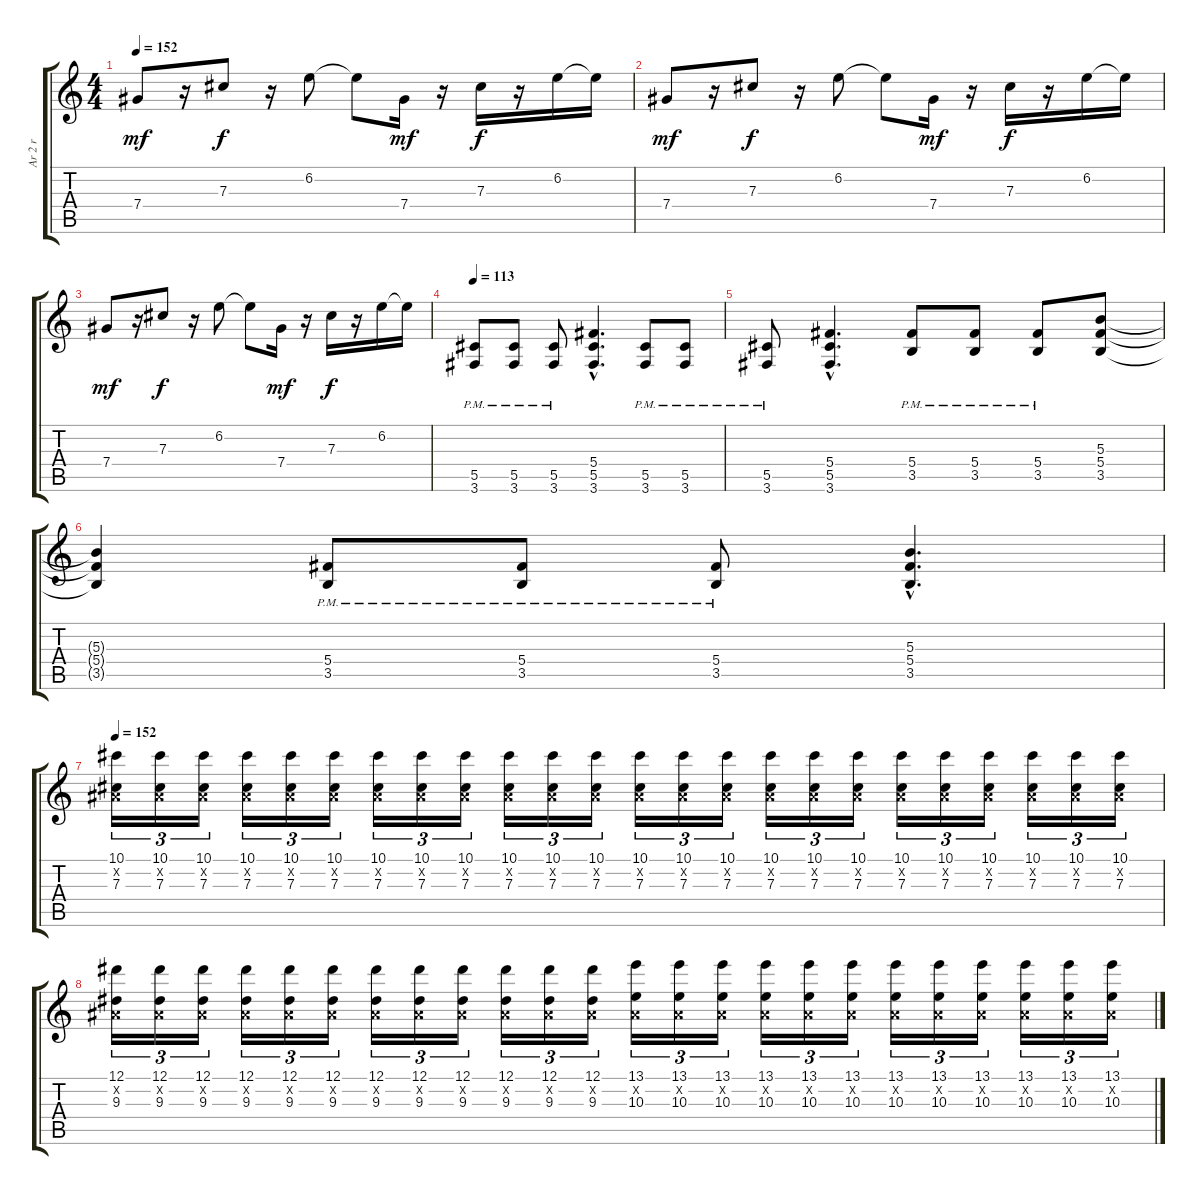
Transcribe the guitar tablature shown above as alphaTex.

\track ("Ar 2 r" "Ar 2 r") {instrument overdrivenguitar}
\staff {score tabs}
\tuning (Eb4 Bb3 Gb3 Db3 Ab2 Eb2) {hide}
\ts (4 4)
\tempo 152
\clef g2
\ks c
7.4.8{dy mf} r.16 7.3.8{dy f} r.16 6.2.8 6.2{t}.8 7.4.16{dy mf} r.16 7.3.16{dy f} r.16 6.2.16 6.2{t}.16 |
7.4.8{dy mf} r.16 7.3.8{dy f} r.16 6.2.8 6.2{t}.8 7.4.16{dy mf} r.16 7.3.16{dy f} r.16 6.2.16 6.2{t}.16 |
7.4.8{dy mf} r.16 7.3.8{dy f} r.16 6.2.8 6.2{t}.8 7.4.16{dy mf} r.16 7.3.16{dy f} r.16 6.2.16 6.2{t}.16 |
\tempo 113
(5.5{pm} 3.6{pm}).8{volume 12 instrument overdrivenguitar} (5.5{pm} 3.6{pm}).8 (5.5{pm} 3.6{pm}).8 (5.4{hac} 5.5{hac} 3.6{hac}).4{d} (5.5{pm} 3.6{pm}).8 (5.5{pm} 3.6{pm}).8 |
(5.5{pm} 3.6{pm}).8 (5.4{hac} 5.5{hac} 3.6{hac}).4{d} (5.4{pm} 3.5{pm}).8 (5.4{pm} 3.5{pm}).8 (5.4{pm} 3.5{pm}).8 (5.3 5.4 3.5).8 |
(5.3{t} 5.4{t} 3.5{t}).4 (5.4{pm} 3.5{pm}).8 (5.4{pm} 3.5{pm}).8 (5.4{pm} 3.5{pm}).8 (5.3{hac} 5.4{hac} 3.5{hac}).4{d} |
\tempo 152
(10.1 0.2{x} 7.3).16{tu (3 2) volume 7} (10.1 0.2{x} 7.3).16{tu (3 2)} (10.1 0.2{x} 7.3).16{tu (3 2)} (10.1 0.2{x} 7.3).16{tu (3 2)} (10.1 0.2{x} 7.3).16{tu (3 2)} (10.1 0.2{x} 7.3).16{tu (3 2)} (10.1 0.2{x} 7.3).16{tu (3 2)} (10.1 0.2{x} 7.3).16{tu (3 2)} (10.1 0.2{x} 7.3).16{tu (3 2)} (10.1 0.2{x} 7.3).16{tu (3 2)} (10.1 0.2{x} 7.3).16{tu (3 2)} (10.1 0.2{x} 7.3).16{tu (3 2)} (10.1 0.2{x} 7.3).16{tu (3 2)} (10.1 0.2{x} 7.3).16{tu (3 2)} (10.1 0.2{x} 7.3).16{tu (3 2)} (10.1 0.2{x} 7.3).16{tu (3 2)} (10.1 0.2{x} 7.3).16{tu (3 2)} (10.1 0.2{x} 7.3).16{tu (3 2)} (10.1 0.2{x} 7.3).16{tu (3 2)} (10.1 0.2{x} 7.3).16{tu (3 2)} (10.1 0.2{x} 7.3).16{tu (3 2)} (10.1 0.2{x} 7.3).16{tu (3 2)} (10.1 0.2{x} 7.3).16{tu (3 2)} (10.1 0.2{x} 7.3).16{tu (3 2)} |
(12.1 0.2{x} 9.3).16{tu (3 2)} (12.1 0.2{x} 9.3).16{tu (3 2)} (12.1 0.2{x} 9.3).16{tu (3 2)} (12.1 0.2{x} 9.3).16{tu (3 2)} (12.1 0.2{x} 9.3).16{tu (3 2)} (12.1 0.2{x} 9.3).16{tu (3 2)} (12.1 0.2{x} 9.3).16{tu (3 2)} (12.1 0.2{x} 9.3).16{tu (3 2)} (12.1 0.2{x} 9.3).16{tu (3 2)} (12.1 0.2{x} 9.3).16{tu (3 2)} (12.1 0.2{x} 9.3).16{tu (3 2)} (12.1 0.2{x} 9.3).16{tu (3 2)} (13.1 0.2{x} 10.3).16{tu (3 2)} (13.1 0.2{x} 10.3).16{tu (3 2)} (13.1 0.2{x} 10.3).16{tu (3 2)} (13.1 0.2{x} 10.3).16{tu (3 2)} (13.1 0.2{x} 10.3).16{tu (3 2)} (13.1 0.2{x} 10.3).16{tu (3 2)} (13.1 0.2{x} 10.3).16{tu (3 2)} (13.1 0.2{x} 10.3).16{tu (3 2)} (13.1 0.2{x} 10.3).16{tu (3 2)} (13.1 0.2{x} 10.3).16{tu (3 2)} (13.1 0.2{x} 10.3).16{tu (3 2)} (13.1 0.2{x} 10.3).16{tu (3 2)}
